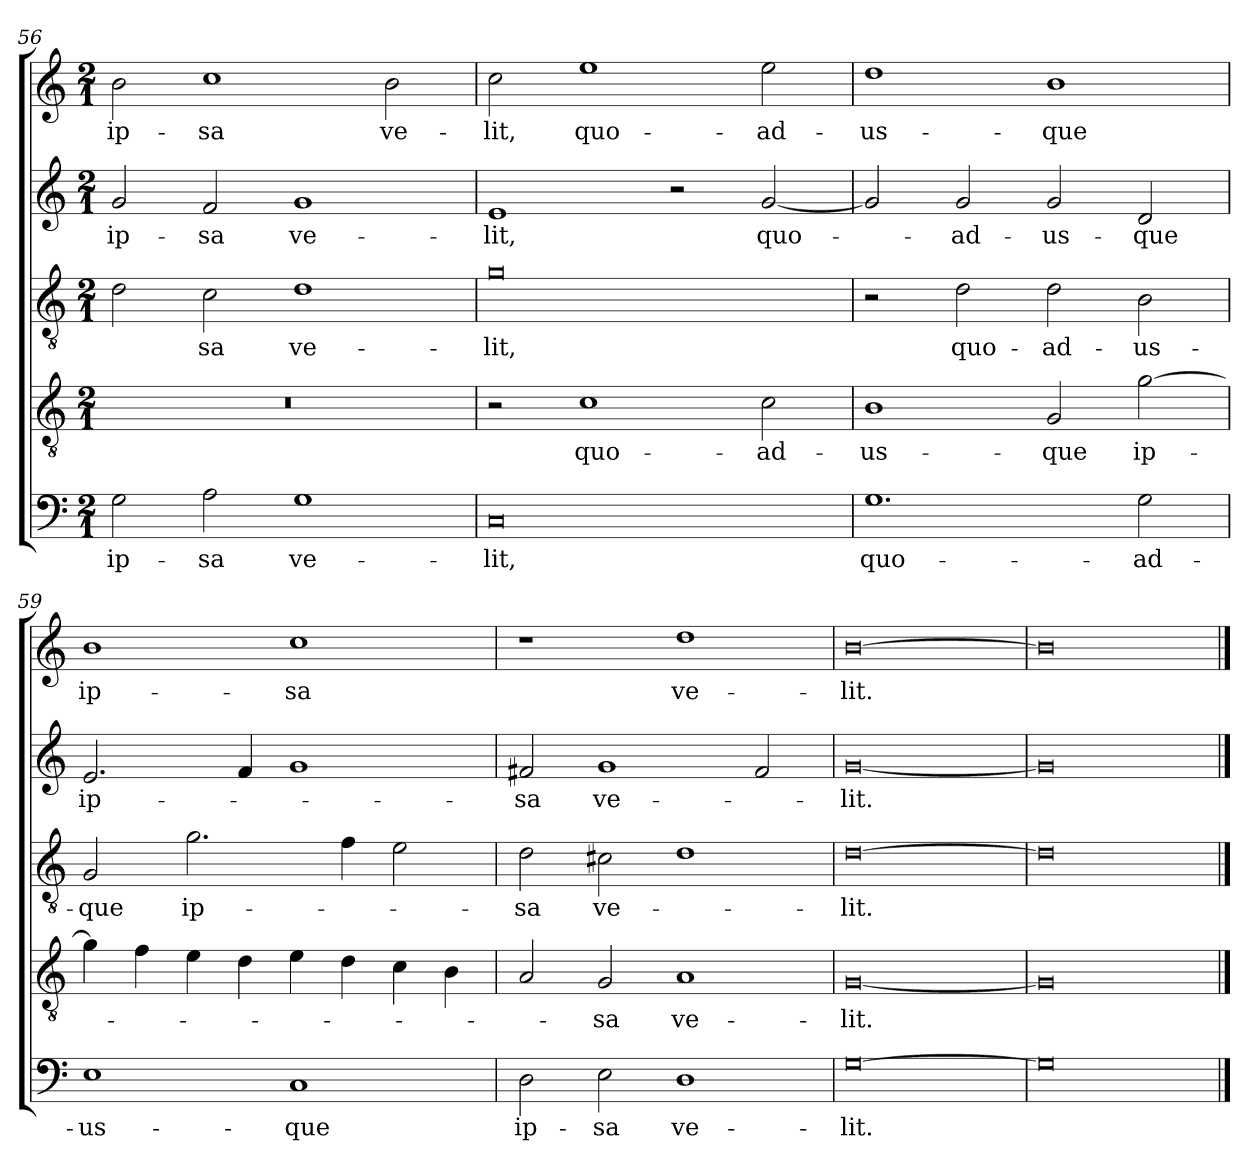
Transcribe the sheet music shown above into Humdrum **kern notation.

**kern	**text	**kern	**text	**kern	**text	**kern	**text	**kern	**text
*part5	*part5	*part4	*part4	*part3	*part3	*part2	*part2	*part1	*part1
*staff5	*staff5	*staff4	*staff4	*staff3	*staff3	*staff2	*staff2	*staff1	*staff1
!!LO:LB:g=z
*clefF4	*	*clefGv2	*	*clefGv2	*	*clefG2	*	*clefG2	*
*k[]	*	*k[]	*	*k[]	*	*k[]	*	*k[]	*
*C:	*	*C:	*	*C:	*	*C:	*	*C:	*
*M2/1	*	*M2/1	*	*M2/1	*	*M2/1	*	*M2/1	*
=56	=56	=56	=56	=56	=56	=56	=56	=56	=56
!	!LO:LY:b	!	!	!	!	!	!LO:LY:b	!	!LO:LY:b
2G\	ip-	0r	.	2d\	.	2g/	ip-	2b\	ip-
!	!LO:LY:b	!	!	!	!LO:LY:b	!	!LO:LY:b	!	!LO:LY:b
2A\	-sa	.	.	2c\	-sa	2f/	-sa	1cc	-sa
!	!LO:LY:b	!	!	!	!LO:LY:b	!	!LO:LY:b	!	!
1G	ve-	.	.	1d	ve-	1g	ve-	.	.
!	!	!	!	!	!	!	!	!	!LO:LY:b
.	.	.	.	.	.	.	.	2b\	ve-
=57	=57	=57	=57	=57	=57	=57	=57	=57	=57
!	!LO:LY:b	!	!	!	!LO:LY:b	!	!LO:LY:b	!	!LO:LY:b
0C	-lit,	2r	.	0g	-lit,	1e	-lit,	2cc\	-lit,
!	!	!	!LO:LY:b	!	!	!	!	!	!LO:LY:b
.	.	1c	quo-	.	.	.	.	1ee	quo-
.	.	.	.	.	.	2r	.	.	.
!	!	!	!LO:LY:b	!	!	!	!LO:LY:b	!	!LO:LY:b
.	.	2c\	-ad-	.	.	[2g/	quo-	2ee\	-ad-
=58	=58	=58	=58	=58	=58	=58	=58	=58	=58
!	!LO:LY:b	!	!LO:LY:b	!	!	!	!	!	!LO:LY:b
1.G	quo-	1B	-us-	2r	.	2g/]	.	1dd	-us-
!	!	!	!	!	!LO:LY:b	!	!LO:LY:b	!	!
.	.	.	.	2d\	quo-	2g/	-ad-	.	.
!	!	!	!LO:LY:b	!	!LO:LY:b	!	!LO:LY:b	!	!LO:LY:b
.	.	2G/	-que	2d\	-ad-	2g/	-us-	1b	-que
!	!LO:LY:b	!	!LO:LY:b	!	!LO:LY:b	!	!LO:LY:b	!	!
2G\	-ad-	[2g\	ip-	2B\	-us-	2d/	-que	.	.
=59	=59	=59	=59	=59	=59	=59	=59	=59	=59
!	!LO:LY:b	!	!	!	!LO:LY:b	!	!LO:LY:b	!	!LO:LY:b
1E	-us-	4g\]	.	2G/	-que	2.e/	ip-	1b	ip-
.	.	4f\	.	.	.	.	.	.	.
!	!	!	!	!	!LO:LY:b	!	!	!	!
.	.	4e\	.	2.g\	ip-	.	.	.	.
.	.	4d\	.	.	.	4f/	.	.	.
!	!LO:LY:b	!	!	!	!	!	!	!	!LO:LY:b
1C	-que	4e\	.	.	.	1g	.	1cc	-sa
.	.	4d\	.	4f\	.	.	.	.	.
.	.	4c\	.	2e\	.	.	.	.	.
.	.	4B\	.	.	.	.	.	.	.
=60	=60	=60	=60	=60	=60	=60	=60	=60	=60
!	!LO:LY:b	!	!	!	!LO:LY:b	!	!LO:LY:b	!	!
2D\	ip-	2A/	.	2d\	-sa	2f#X/	-sa	1r	.
!	!LO:LY:b	!	!LO:LY:b	!	!LO:LY:b	!	!LO:LY:b	!	!
2E\	-sa	2G/	-sa	2c#\	ve-	1g	ve-	.	.
!	!LO:LY:b	!	!LO:LY:b	!	!	!	!	!	!LO:LY:b
1D	ve-	1A	ve-	1d	.	.	.	1dd	ve-
.	.	.	.	.	.	2f#/	.	.	.
=61	=61	=61	=61	=61	=61	=61	=61	=61	=61
!	!LO:LY:b	!	!LO:LY:b	!	!LO:LY:b	!	!LO:LY:b	!	!LO:LY:b
[0G	-lit.	[0G	-lit.	[0d	-lit.	[0g	-lit.	[0b	-lit.
=62	=62	=62	=62	=62	=62	=62	=62	=62	=62
0G]	.	0G]	.	0d]	.	0g]	.	0b]	.
==	==	==	==	==	==	==	==	==	==
*-	*-	*-	*-	*-	*-	*-	*-	*-	*-
